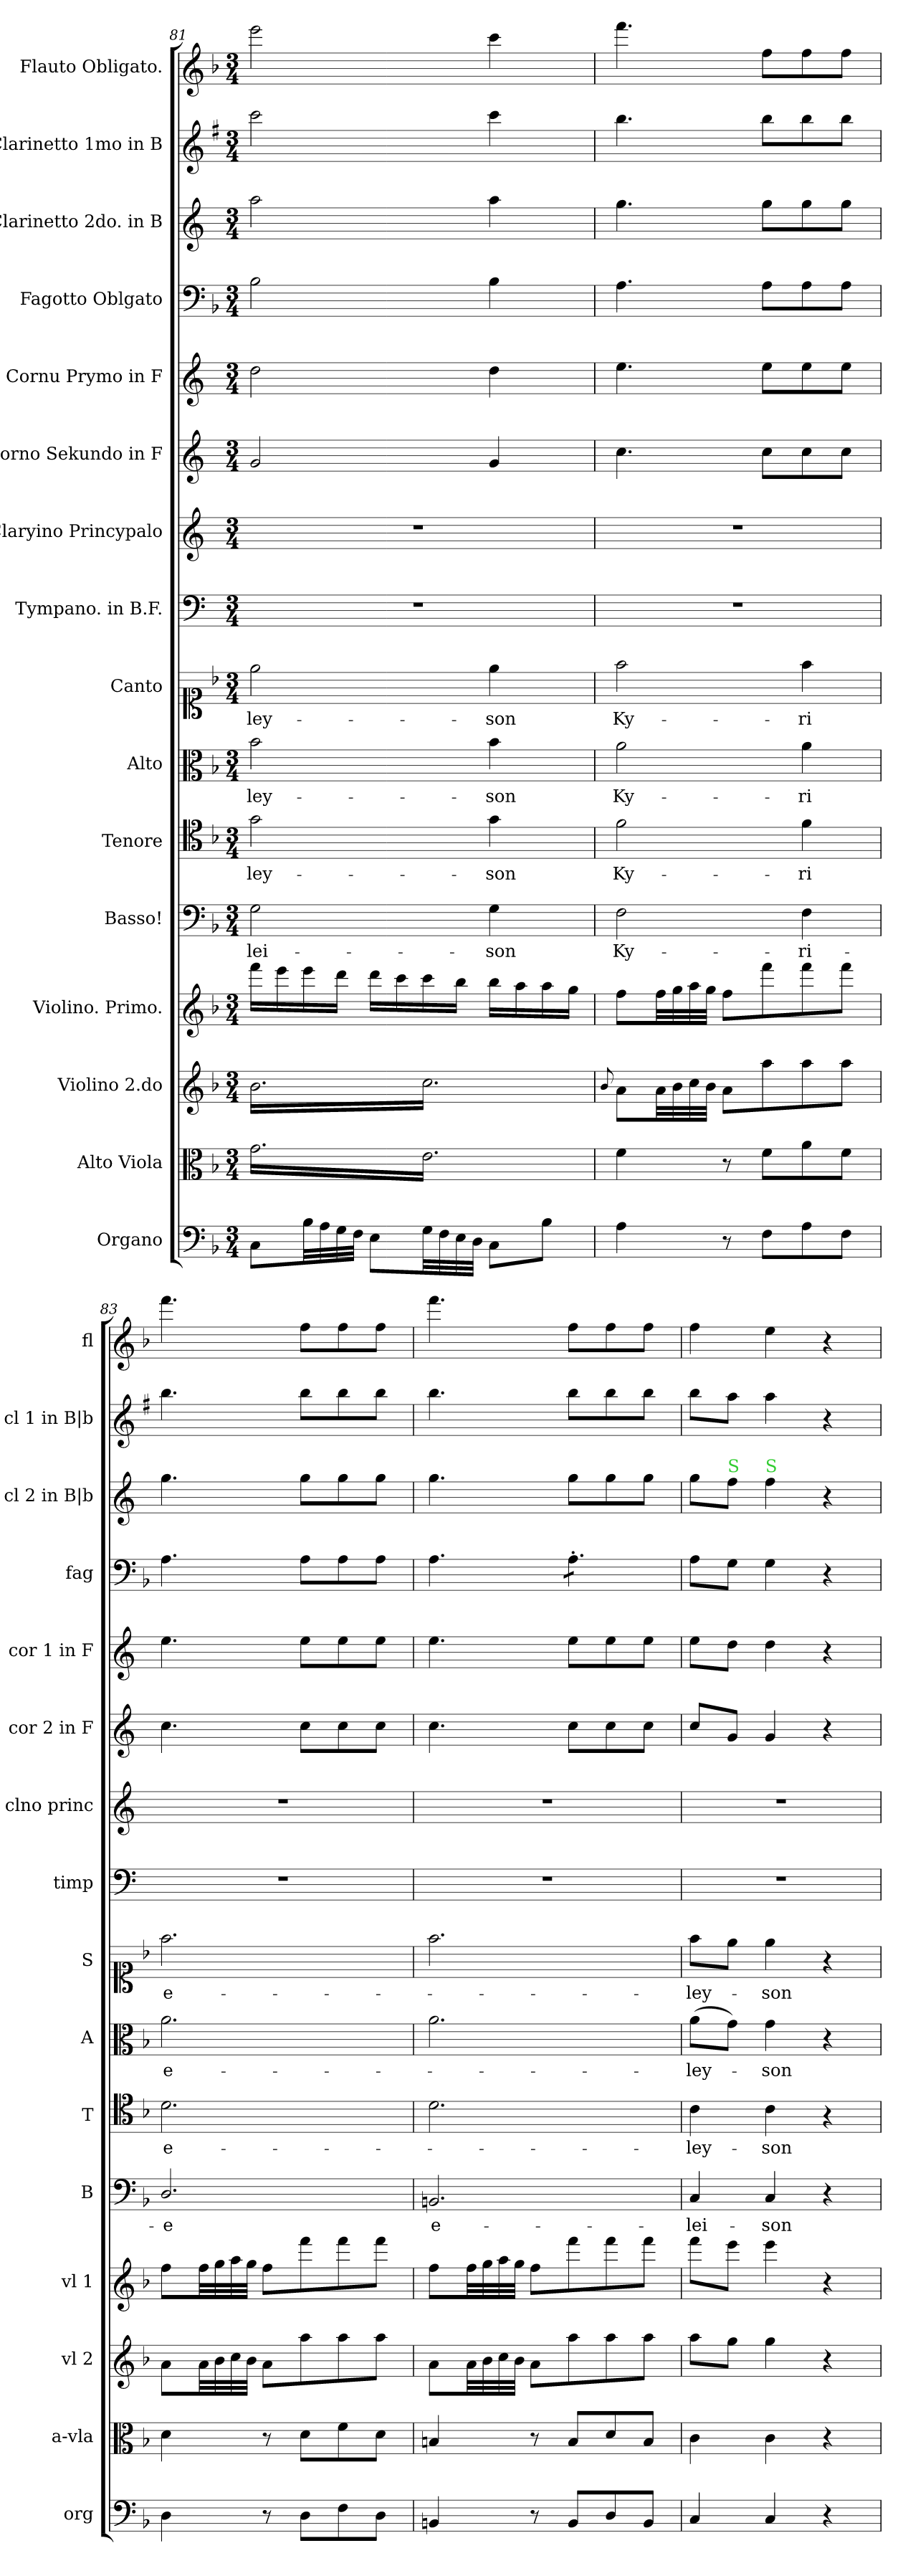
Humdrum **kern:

**kern	**kern	**kern	**kern	**kern	**text	**kern	**text	**kern	**text	**kern	**text	**kern	**kern	**kern	**kern	**kern	**kern	**kern	**kern
*part16	*part15	*part14	*part13	*part12	*part12	*part11	*part11	*part10	*part10	*part9	*part9	*part8	*part7	*part6	*part5	*part4	*part3	*part2	*part1
*staff16	*staff15	*staff14	*staff13	*staff12	*staff12	*staff11	*staff11	*staff10	*staff10	*staff9	*staff9	*staff8	*staff7	*staff6	*staff5	*staff4	*staff3	*staff2	*staff1
*I"Organo	*I"Alto Viola	*I"Violino 2.do	*I"Violino. Primo.	*I"Basso!	*	*I"Tenore	*	*I"Alto	*	*I"Canto	*	*I"Tympano. in B.F.	*I"Claryino Princypalo	*I"Corno Sekundo in F	*I"Cornu Prymo in F	*I"Fagotto Oblgato	*I"Clarinetto 2do. in B	*I"Clarinetto 1mo in B	*I"Flauto Obligato.
*I'org	*I'a-vla	*I'vl 2	*I'vl 1	*I'B	*	*I'T	*	*I'A	*	*I'S	*	*I'timp	*I'clno princ	*I'cor 2 in F	*I'cor 1 in F	*I'fag	*I'cl 2 in B|b	*I'cl 1 in B|b	*I'fl
*clefF4	*clefC3	*clefG2	*clefG2	*clefF4	*	*clefC4	*	*clefC3	*	*clefC1	*	*clefF4	*clefG2	*clefG2	*clefG2	*clefF4	*clefG2	*clefG2	*clefG2
*	*	*	*	*	*	*	*	*	*	*	*	*ITrd1c2	*ITrd1c2	*ITrd4c7	*ITrd4c7	*	*ITrd1c2	*ITrd1c2	*
*k[b-]	*k[b-]	*k[b-]	*k[b-]	*k[b-]	*	*k[b-]	*	*k[b-]	*	*k[b-]	*	*k[b-e-]	*k[b-e-]	*k[b-]	*k[b-]	*k[b-]	*k[b-e-]	*k[b-]	*k[b-]
*M3/4	*M3/4	*M3/4	*M3/4	*M3/4	*	*M3/4	*	*M3/4	*	*M3/4	*	*M3/4	*M3/4	*M3/4	*M3/4	*M3/4	*M3/4	*M3/4	*M3/4
=81	=81	=81	=81	=81	=81	=81	=81	=81	=81	=81	=81	=81	=81	=81	=81	=81	=81	=81	=81
!	!	!	!	!	!LO:LY:i	!	!	!	!LO:LY:color=darkblue	!	!	!	!	!	!	!	!	!	!
*	*tremolo	*	*	*	*	*	*	*	*	*	*	*	*	*	*	*	*	*	*
*	*	*tremolo	*	*	*	*	*	*	*	*	*	*	*	*	*	*	*	*	*
8C\L	16g\LL	16b-\LL	16fff\LL	2G\	-lei-	2g\	-ley-	2b-\	-ley-	2ee\	-ley-	2.r	2.r	2c/	2g\	2B-\	2gg\	2bb-\	2eee\
.	16e\	16cc\	16eee\	.	.	.	.	.	.	.	.	.	.	.	.	.	.	.	.
32B-\LL	16g\	16b-\	16eee\	.	.	.	.	.	.	.	.	.	.	.	.	.	.	.	.
32A\	.	.	.	.	.	.	.	.	.	.	.	.	.	.	.	.	.	.	.
32G\	16e\	16cc\	16ddd\JJ	.	.	.	.	.	.	.	.	.	.	.	.	.	.	.	.
32F\JJJ	.	.	.	.	.	.	.	.	.	.	.	.	.	.	.	.	.	.	.
8E\L	16g\	16b-\	16ddd\LL	.	.	.	.	.	.	.	.	.	.	.	.	.	.	.	.
.	16e\	16cc\	16ccc\	.	.	.	.	.	.	.	.	.	.	.	.	.	.	.	.
32G\LL	16g\	16b-\	16ccc\	.	.	.	.	.	.	.	.	.	.	.	.	.	.	.	.
32F\	.	.	.	.	.	.	.	.	.	.	.	.	.	.	.	.	.	.	.
32E\	16e\	16cc\	16bb-\JJ	.	.	.	.	.	.	.	.	.	.	.	.	.	.	.	.
32D\JJJ	.	.	.	.	.	.	.	.	.	.	.	.	.	.	.	.	.	.	.
!	!	!	!	!	!LO:LY:i	!	!	!	!LO:LY:color=darkblue	!	!	!	!	!	!	!	!	!	!
8C\L	16g\	16b-\	16bb-\LL	4G\	-son	4g\	-son	4b-\	-son	4ee\	-son	.	.	4c/	4g\	4B-\	4gg\	4bb-\	4ccc\
.	16e\	16cc\	16aa\	.	.	.	.	.	.	.	.	.	.	.	.	.	.	.	.
8B-\J	16g\	16b-\	16aa\	.	.	.	.	.	.	.	.	.	.	.	.	.	.	.	.
.	16e\JJ	16cc\JJ	16gg\JJ	.	.	.	.	.	.	.	.	.	.	.	.	.	.	.	.
*	*	*Xtremolo	*	*	*	*	*	*	*	*	*	*	*	*	*	*	*	*	*
*	*Xtremolo	*	*	*	*	*	*	*	*	*	*	*	*	*	*	*	*	*	*
=82	=82	=82	=82	=82	=82	=82	=82	=82	=82	=82	=82	=82	=82	=82	=82	=82	=82	=82	=82
.	.	8qqb-/	.	.	.	.	.	.	.	.	.	.	.	.	.	.	.	.	.
!	!	!	!	!	!	!	!	!	!LO:LY:color=darkblue	!	!	!	!	!	!	!	!	!	!
4A\	4f\	8a\L	8ff\L	2F\	Ky-	2f\	Ky-	2a\	Ky-	2ff\	Ky-	2.r	2.r	4.f\	4.a\	4.A\	4.ff\	4.aa\	4.fff\
.	.	.	.	.	.	.	.	.	.	.	.	.	.	.	.	.	.	.	.
.	.	32a\LL	32ff\LL	.	.	.	.	.	.	.	.	.	.	.	.	.	.	.	.
.	.	32b-\	32gg\	.	.	.	.	.	.	.	.	.	.	.	.	.	.	.	.
.	.	32cc\	32aa\	.	.	.	.	.	.	.	.	.	.	.	.	.	.	.	.
.	.	32b-\JJJ	32gg\JJJ	.	.	.	.	.	.	.	.	.	.	.	.	.	.	.	.
8r	8r	8a\L	8ff\L	.	.	.	.	.	.	.	.	.	.	.	.	.	.	.	.
.	.	.	.	.	.	.	.	.	.	.	.	.	.	.	.	.	.	.	.
8F\L	8f\L	8aa\	8fff\	.	.	.	.	.	.	.	.	.	.	8f\L	8a\L	8A\L	8ff\L	8aa\L	8ff\L
!	!	!	!	!	!	!	!	!	!LO:LY:color=darkblue	!	!	!	!	!	!	!	!	!	!
8A\	8a\	8aa\	8fff\	4F\	-ri-	4f\	-ri	4a\	-ri	4ff\	-ri	.	.	8f\	8a\	8A\	8ff\	8aa\	8ff\
8F\J	8f\J	8aa\J	8fff\J	.	.	.	.	.	.	.	.	.	.	8f\J	8a\J	8A\J	8ff\J	8aa\J	8ff\J
=83	=83	=83	=83	=83	=83	=83	=83	=83	=83	=83	=83	=83	=83	=83	=83	=83	=83	=83	=83
!	!	!	!	!	!	!	!	!	!LO:LY:color=darkblue	!	!	!	!	!	!	!	!	!	!
4D\	4d\	8a\L	8ff\L	2.D/	-e	2.d\	e-	2.a\	e-	2.ff\	e-	2.r	2.r	4.f\	4.a\	4.A\	4.ff\	4.aa\	4.fff\
.	.	32a\LL	32ff\LL	.	.	.	.	.	.	.	.	.	.	.	.	.	.	.	.
.	.	32b-\	32gg\	.	.	.	.	.	.	.	.	.	.	.	.	.	.	.	.
.	.	32cc\	32aa\	.	.	.	.	.	.	.	.	.	.	.	.	.	.	.	.
.	.	32b-\JJJ	32gg\JJJ	.	.	.	.	.	.	.	.	.	.	.	.	.	.	.	.
8r	8r	8a\L	8ff\L	.	.	.	.	.	.	.	.	.	.	.	.	.	.	.	.
8D\L	8d\L	8aa\	8fff\	.	.	.	.	.	.	.	.	.	.	8f\L	8a\L	8A\L	8ff\L	8aa\L	8ff\L
8F\	8f\	8aa\	8fff\	.	.	.	.	.	.	.	.	.	.	8f\	8a\	8A\	8ff\	8aa\	8ff\
8D\J	8d\J	8aa\J	8fff\J	.	.	.	.	.	.	.	.	.	.	8f\J	8a\J	8A\J	8ff\J	8aa\J	8ff\J
=84	=84	=84	=84	=84	=84	=84	=84	=84	=84	=84	=84	=84	=84	=84	=84	=84	=84	=84	=84
4BBn/	4Bn/	8a\L	8ff\L	2.BBn/	e-	2.d\	.	2.a\	.	2.ff\	.	2.r	2.r	4.f\	4.a\	4.A\	4.ff\	4.aa\	4.fff\
.	.	32a\LL	32ff\LL	.	.	.	.	.	.	.	.	.	.	.	.	.	.	.	.
.	.	32b-\	32gg\	.	.	.	.	.	.	.	.	.	.	.	.	.	.	.	.
.	.	32cc\	32aa\	.	.	.	.	.	.	.	.	.	.	.	.	.	.	.	.
.	.	32b-\JJJ	32gg\JJJ	.	.	.	.	.	.	.	.	.	.	.	.	.	.	.	.
8r	8r	8a\L	8ff\L	.	.	.	.	.	.	.	.	.	.	.	.	.	.	.	.
!	!	!	!	!	!	!	!	!	!	!	!	!	!	!	!	!LO:TX:a:t=...	!	!	!
*	*	*	*	*	*	*	*	*	*	*	*	*	*	*	*	*tremolo	*	*	*
8BB/L	8B/L	8aa\	8fff\	.	.	.	.	.	.	.	.	.	.	8f\L	8a\L	8A'\L	8ff\L	8aa\L	8ff\L
8D/	8d/	8aa\	8fff\	.	.	.	.	.	.	.	.	.	.	8f\	8a\	8A'\	8ff\	8aa\	8ff\
8BB/J	8B/J	8aa\J	8fff\J	.	.	.	.	.	.	.	.	.	.	8f\J	8a\J	8A'\J	8ff\J	8aa\J	8ff\J
*	*	*	*	*	*	*	*	*	*	*	*	*	*	*	*	*Xtremolo	*	*	*
=85	=85	=85	=85	=85	=85	=85	=85	=85	=85	=85	=85	=85	=85	=85	=85	=85	=85	=85	=85
!	!	!	!	!	!	!	!	!	!LO:LY:color=darkblue	!	!	!	!	!	!	!	!	!	!
4C/	4c\	8aa\L	8fff\L	4C/	-lei-	4c\	-ley-	(8a\L	-ley-	8ff\L	-ley-	2.r	2.r	8f\L	8a\L	8A\L	8ff\L	8aa\L	4ff\
!	!	!	!	!	!	!	!	!	!	!	!	!	!	!	!	!	!LO:TX:a:color=limegreen:t=S	!	!
.	.	8gg\J	8eee\J	.	.	.	.	8g\J)	.	8ee\J	.	.	.	8c/J	8g\J	8G\J	8ee-\J	8gg\J	.
!	!	!	!	!	!	!	!	!	!	!	!	!	!	!	!	!	!LO:TX:a:color=limegreen:t=S	!	!
!	!	!	!	!	!	!	!	!	!LO:LY:color=darkblue	!	!	!	!	!	!	!	!	!	!
4C/	4c\	4gg\	4eee\	4C/	-son	4c\	-son	4g\	-son	4ee\	-son	.	.	4c/	4g\	4G\	4ee-\	4gg\	4ee\
4r	4r	4r	4r	4r	.	4r	.	4r	.	4r	.	.	.	4r	4r	4r	4r	4r	4r
=	=	=	=	=	=	=	=	=	=	=	=	=	=	=	=	=	=	=	=
*-	*-	*-	*-	*-	*-	*-	*-	*-	*-	*-	*-	*-	*-	*-	*-	*-	*-	*-	*-
